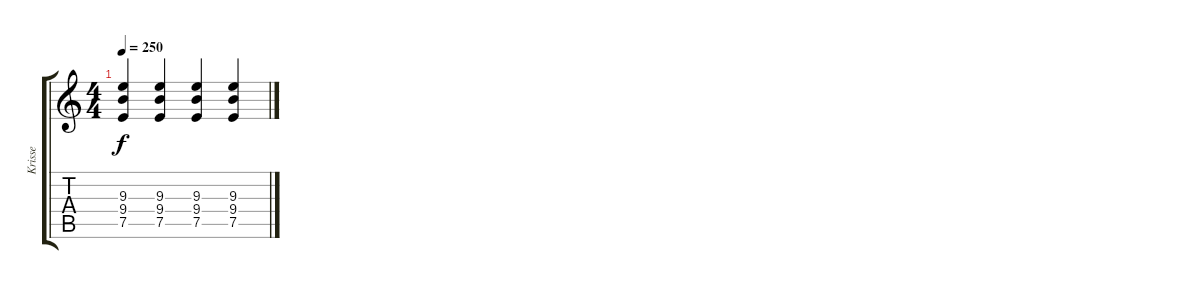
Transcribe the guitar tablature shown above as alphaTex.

\track ("Krisse" "Krisse") {instrument distortionguitar}
\staff {score tabs}
\tuning (E4 B3 G3 D3 A2 E2) {hide}
\ts (4 4)
\tempo 250
\clef g2
\ks c
(9.3 9.4 7.5).4{dy f} (9.3 9.4 7.5).4 (9.3 9.4 7.5).4 (9.3 9.4 7.5).4
